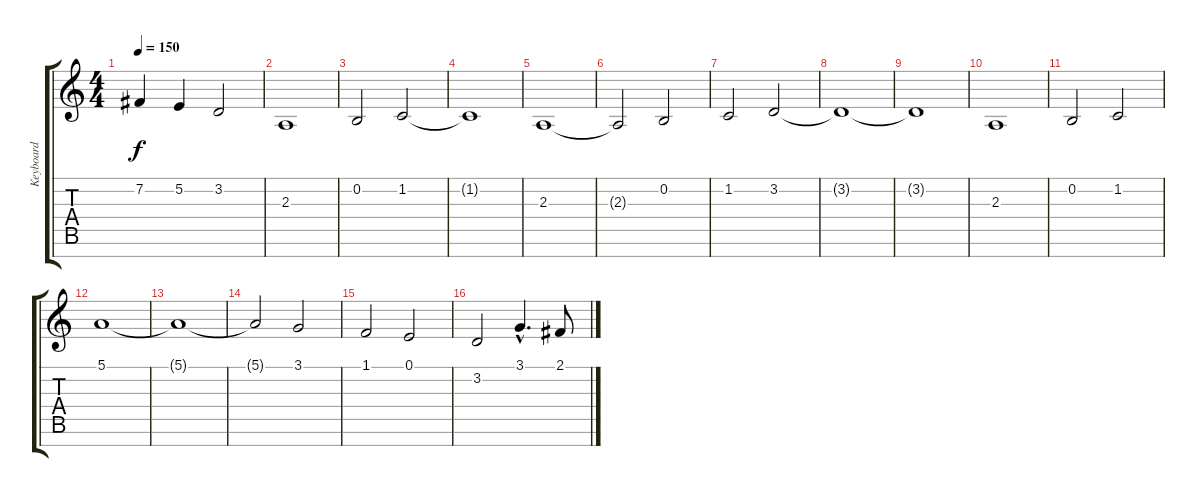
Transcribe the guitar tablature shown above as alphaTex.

\track ("Keyboard" "Keyboard") {instrument tuba}
\staff {score tabs}
\tuning (E4 B3 G3 D3 A2 E2 B1) {hide}
\ts (4 4)
\tempo 150
\clef g2
\ks c
7.2{t}.4{dy f} 5.2.4 3.2.2 |
2.3.1 |
0.2.2 1.2.2 |
1.2{t}.1 |
2.3.1 |
2.3{t}.2 0.2.2 |
1.2.2 3.2.2 |
3.2{t}.1 |
3.2{t}.1 |
2.3.1 |
0.2.2 1.2.2 |
5.1.1 |
5.1{t}.1 |
5.1{t}.2 3.1.2 |
1.1.2 0.1.2 |
3.2.2 3.1{hac}.4{d} 2.1.8
